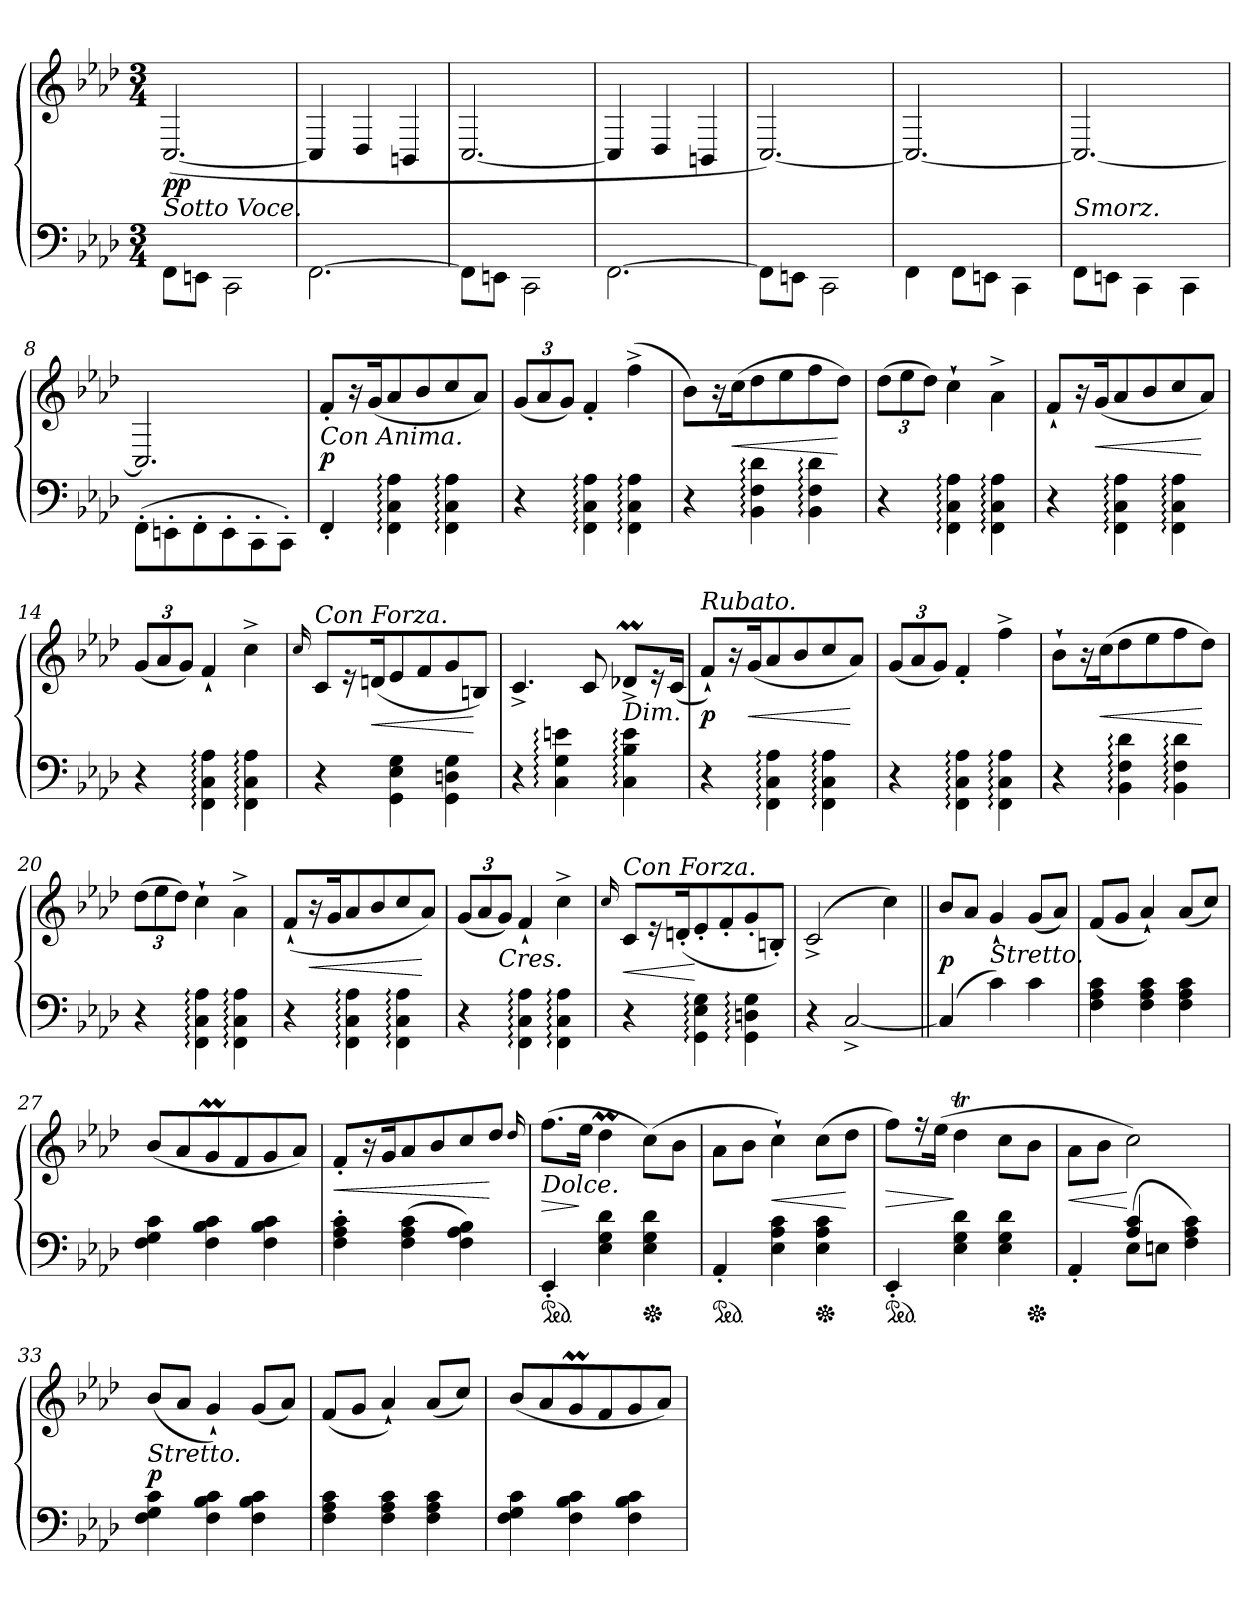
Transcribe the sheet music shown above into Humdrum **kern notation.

**kern	**kern	**dynam
*part1	*part1	*part1
*staff2	*staff1	*staff1/2
*clefF4	*clefG2	*
*k[b-e-a-d-]	*k[b-e-a-d-]	*
*f:	*f:	*
*M3/4	*M3/4	*
*MM192	*MM192	*
=1	=1	=1
!	!LO:TX:b:i:t=Sotto Voce.	!
!	!	!LO:DY:b
8FF\L	(>[2.C/	pp
8EEn\J	.	.
2CC\	.	.
=2	=2	=2
[2.FF\	4C/]	.
.	4D-/	.
.	4BBn/	.
=3	=3	=3
8FF\L]	[2.C/	.
8EEn\J	.	.
2CC\	.	.
=4	=4	=4
[2.FF\	4C/]	.
.	4D-/	.
.	4BBn/	.
=5	=5	=5
8FF\L]	[>2.C/)	.
8EEn\J	.	.
2CC\	.	.
=6	=6	=6
4FF\	2.C/_>	.
8FF\L	.	.
8EEn\J	.	.
4CC\	.	.
=7	=7	=7
!LO:TX:a:i:t=Smorz.	!	!
8FF\L	2.C/_	.
8EEn\J	.	.
4CC\	.	.
4CC\	.	.
=8	=8	=8
(8FF'\L	2.C/]	.
8EEn'\	.	.
8FF'\	.	.
8EE'\	.	.
8CC'\	.	.
8CC'\J)	.	.
=9	=9	=9
!	!LO:TX:b:i:t=Con Anima.	!
4FF'	8f'L	p
.	16r	.
.	(16gK	.
4FF:\ 4C:\ 4A-:\	8a-	.
.	8b-	.
4FF:\ 4C:\ 4A-:\	8cc	.
.	8a-J)	.
=10	=10	=10
4r	(12gL	.
.	12a-	.
.	12gJ)	.
4FF:\ 4C:\ 4A-:\	4f'	.
4FF:\ 4C:\ 4A-:\	(4ff^	.
=11	=11	=11
4r	8b-L)	.
.	16r	.
.	(16ccK	<
4BB-:\ 4F:\ 4d-:\	8dd-	.
.	8ee-	.
4BB-: 4F: 4d-:	8ff	.
.	8dd-J)	[
=12	=12	=12
4r	(12dd-L	.
.	12ee-	.
.	12dd-J)	.
4FF:\ 4C:\ 4A-:\	4cc`	.
4FF:\ 4C:\ 4A-:\	4a-^>\	.
=13	=13	=13
4r	8f`L	.
.	16r	.
.	(<16gK	<
4FF:\ 4C:\ 4A-:\	8a-	.
.	8b-	.
4FF:\ 4C:\ 4A-:\	8cc	.
.	8a-J)	[
=14	=14	=14
4r	(12gL	.
.	12a-	.
.	12gJ)	.
4FF:\ 4C:\ 4A-:\	4f`	.
4FF:\ 4C:\ 4A-:\	4cc^	.
=15	=15	=15
.	16qqcc/	.
!	!LO:TX:a:i:t=Con Forza.	!
4r	8cL	.
.	16r	.
.	(16dnK	<
4GG\ 4E-\ 4G\	8e-	.
.	8f	.
4GG\ 4Dn\ 4G\	8g	.
.	8BnJ)	[
=16	=16	=16
4r	4.c^>	.
4C: 4G: 4en:	.	.
.	8c	.
!	!LO:TX:c:i:t=Dim.	!
4C: 4B-: 4e:	8d-XM^>L	.
.	16r	.
.	(16cJk	.
=17	=17	=17
!	!LO:TX:a:i:t=Rubato.	!
4r	8f`L)	p
.	16r	.
.	(<16gK	<
4FF:\ 4C:\ 4A-:\	8a-	.
.	8b-	.
4FF:\ 4C:\ 4A-:\	8cc	.
.	8a-J)	[
=18	=18	=18
4r	(12gL	.
.	12a-	.
.	12gJ)	.
4FF:\ 4C:\ 4A-:\	4f'	.
4FF:\ 4C:\ 4A-:\	4ff^	.
=19	=19	=19
4r	8b-`L	.
.	16r	.
.	(16ccK	<
4BB-: 4F: 4d-:	8dd-	.
.	8ee-	.
4BB-: 4F: 4d-:	8ff	.
.	8dd-J)	[
=20	=20	=20
4r	(>12dd-L	.
.	12ee-	.
.	12dd-J)	.
4FF:\ 4C:\ 4A-:\	4cc`	.
4FF:\ 4C:\ 4A-:\	4a-^\	.
=21	=21	=21
4r	(8f`L	.
.	16r	<
.	16gK	.
4FF:\ 4C:\ 4A-:\	8a-	.
.	8b-	.
4FF:\ 4C:\ 4A-:\	8cc	.
.	8a-J)	[
=22	=22	=22
4r	(12gL	.
.	12a-	.
!	!LO:TX:c:i:t=Cres.	!
.	12gJ)	.
4FF:\ 4C:\ 4A-:\	4f`	.
4FF:\ 4C:\ 4A-:\	4cc^	.
=23	=23	=23
.	16qqcc/	.
!	!LO:TX:a:i:t=Con Forza.	!
4r	8cL	<
.	16r	.
.	(<16dn'K	.
4GG:\ 4E-:\ 4G:\	8e-'	[
.	8f'	.
4GG:\ 4Dn:\ 4G:\	8g'	.
.	8Bn'J)	.
=24	=24	=24
4r	(2c^	.
[2C^	.	.
.	4cc)	.
=25||	=25||	=25||
(>4C]	8b-L	p
.	8a-J	.
!	!LO:TX:b:i:t=Stretto.	!
4c)	4g`	.
4c	(8gL	.
.	8a-J)	.
=26	=26	=26
4F 4A- 4c	(<8fL	.
.	8gJ	.
4F 4A- 4c	4a-`)	.
4F 4A- 4c	(8a-/L	.
.	8ccJ)	.
=27	=27	=27
4F 4G 4c	(8b-L	.
.	8a-	.
4F 4B- 4c	8gm	.
.	8f	.
4F 4B- 4c	8g	.
.	8a-J)	.
=28	=28	=28
4F' 4A-' 4c'	8f'L	<
.	16r	.
.	16gK	.
(4F 4A- 4c	8a-	.
.	8b-	.
4F 4A- 4B-)	8cc	.
.	8dd-J	[
.	16qqdd-/	.
=29	=29	=29
!	!LO:TX:b:i:t=Dolce.	!
*ped	*	*
4EE-'	(8.ffL	>
.	16ee-Jk	]
4E- 4G 4d-	4dd-M	.
*Xped	*	*
4E- 4G 4d-	(8ccL)	.
.	8b-J	.
=30	=30	=30
*ped	*	*
4AA-'	8a-\L	.
.	8b-J	.
4E- 4A- 4c	4cc`)	<
*Xped	*	*
4E- 4A- 4c	(8ccL	.
.	8dd-J	[
=31	=31	=31
*ped	*	*
4EE-'	8ffL)	>
.	16r	.
.	(16ee-Jk	.
4E- 4G 4d-	4dd-T	]
4E- 4G 4d-	8ccL	.
*Xped	*	*
.	8b-J	.
=32	=32	=32
*^	*	*
4ryy	4AA-'/	8a-\L	<
.	.	8b-J	.
(<8E-\L	4A-/ 4c/	2cc)	[
8EnJ	.	.	.
4F\ 4A-\ 4c\)	4ryy	.	.
=33	=33	=33	=33
!	!	!LO:TX:b:i:t=Stretto.	!
*v	*v	*	*
4F 4G 4c	(<8b-L	p
.	8a-J	.
4F 4B- 4c	4g`)	.
4F 4B- 4c	(8gL	.
.	8a-J)	.
=34	=34	=34
4F 4A- 4c	(8fL	.
.	8gJ	.
4F 4A- 4c	4a-`)	.
4F 4A- 4c	(8a-/L	.
.	8ccJ)	.
=35	=35	=35
4F 4G 4c	(<8b-L	.
.	8a-	.
4F 4B- 4c	8gm	.
.	8f	.
4F 4B- 4c	8g	.
.	8a-J)	.
=	=	=
*-	*-	*-
